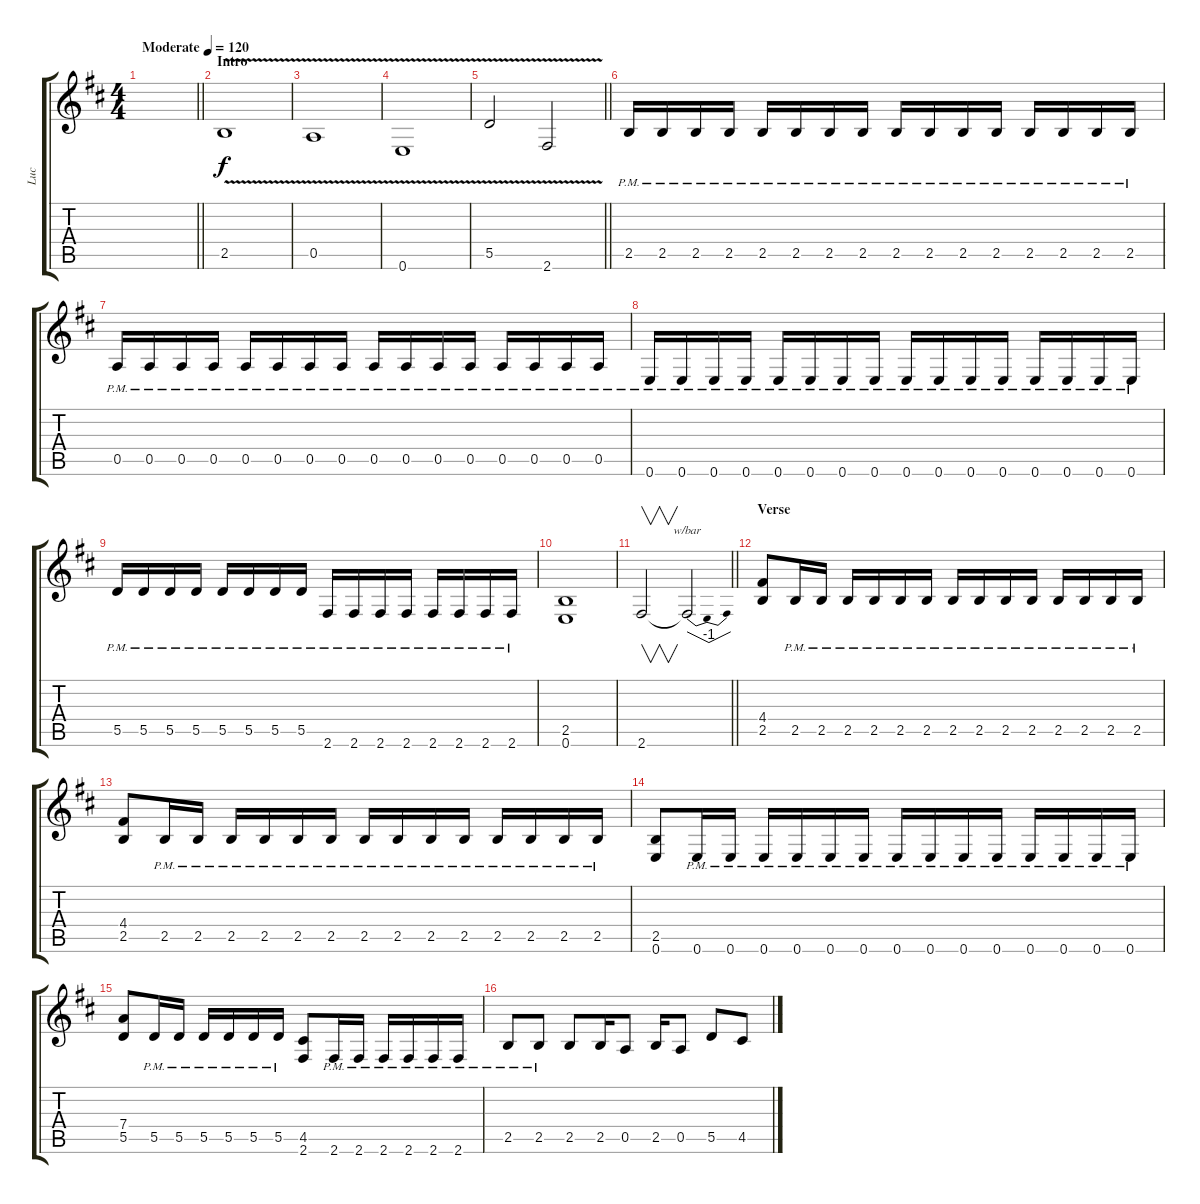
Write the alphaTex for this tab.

\track ("Luc" "Luc") {instrument distortionguitar}
\staff {score tabs}
\tuning (E4 B3 G3 D3 A2 E2) {hide}
\ts (4 4)
\tempo (120 "Moderate")
\clef g2
\barLineRight lightlight
\ks bminor
|
\section ("" "Intro")
2.5{v}.1 |
0.5{v}.1 |
0.6{v}.1 |
\barLineRight lightlight
5.5{v}.2 2.6{v}.2 |
2.5{pm}.16 2.5{pm}.16 2.5{pm}.16 2.5{pm}.16 2.5{pm}.16 2.5{pm}.16 2.5{pm}.16 2.5{pm}.16 2.5{pm}.16 2.5{pm}.16 2.5{pm}.16 2.5{pm}.16 2.5{pm}.16 2.5{pm}.16 2.5{pm}.16 2.5{pm}.16 |
0.5{pm}.16 0.5{pm}.16 0.5{pm}.16 0.5{pm}.16 0.5{pm}.16 0.5{pm}.16 0.5{pm}.16 0.5{pm}.16 0.5{pm}.16 0.5{pm}.16 0.5{pm}.16 0.5{pm}.16 0.5{pm}.16 0.5{pm}.16 0.5{pm}.16 0.5{pm}.16 |
0.6{pm}.16 0.6{pm}.16 0.6{pm}.16 0.6{pm}.16 0.6{pm}.16 0.6{pm}.16 0.6{pm}.16 0.6{pm}.16 0.6{pm}.16 0.6{pm}.16 0.6{pm}.16 0.6{pm}.16 0.6{pm}.16 0.6{pm}.16 0.6{pm}.16 0.6{pm}.16 |
5.5{pm}.16 5.5{pm}.16 5.5{pm}.16 5.5{pm}.16 5.5{pm}.16 5.5{pm}.16 5.5{pm}.16 5.5{pm}.16 2.6{pm}.16 2.6{pm}.16 2.6{pm}.16 2.6{pm}.16 2.6{pm}.16 2.6{pm}.16 2.6{pm}.16 2.6{pm}.16 |
(2.5 0.6).1 |
\barLineRight lightlight
2.6.2{v} 2.6{t}.2{tbe (dip default 0 0 30 -4 60 0)} |
\section ("" "Verse")
(4.4 2.5).8 2.5{pm}.16 2.5{pm}.16 2.5{pm}.16 2.5{pm}.16 2.5{pm}.16 2.5{pm}.16 2.5{pm}.16 2.5{pm}.16 2.5{pm}.16 2.5{pm}.16 2.5{pm}.16 2.5{pm}.16 2.5{pm}.16 2.5{pm}.16 |
(4.4 2.5).8 2.5{pm}.16 2.5{pm}.16 2.5{pm}.16 2.5{pm}.16 2.5{pm}.16 2.5{pm}.16 2.5{pm}.16 2.5{pm}.16 2.5{pm}.16 2.5{pm}.16 2.5{pm}.16 2.5{pm}.16 2.5{pm}.16 2.5{pm}.16 |
(2.5 0.6).8 0.6{pm}.16 0.6{pm}.16 0.6{pm}.16 0.6{pm}.16 0.6{pm}.16 0.6{pm}.16 0.6{pm}.16 0.6{pm}.16 0.6{pm}.16 0.6{pm}.16 0.6{pm}.16 0.6{pm}.16 0.6{pm}.16 0.6{pm}.16 |
(7.4 5.5).8 5.5{pm}.16 5.5{pm}.16 5.5{pm}.16 5.5{pm}.16 5.5{pm}.16 5.5{pm}.16 (4.5 2.6).8 2.6{pm}.16 2.6{pm}.16 2.6{pm}.16 2.6{pm}.16 2.6{pm}.16 2.6{pm}.16 |
2.5{pm}.8 2.5{pm}.8 2.5.8 2.5.16 0.5.8 2.5.16 0.5.8 5.5.8 4.5.8
